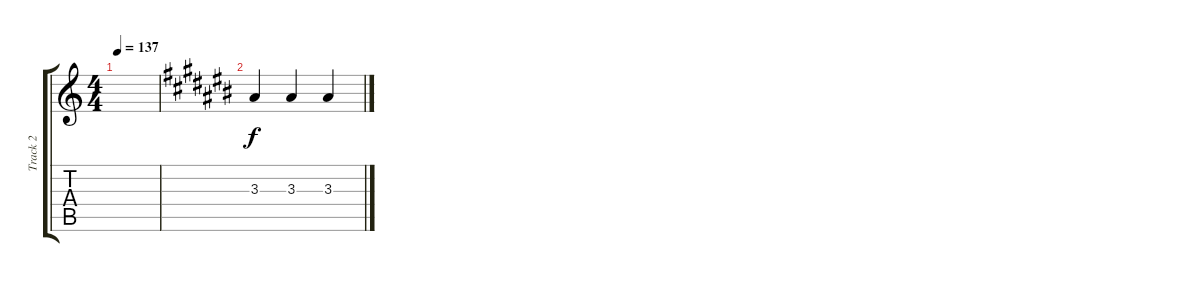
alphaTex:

\track ("Track 2" "Track 2") {instrument acousticguitarsteel}
\staff {score tabs}
\tuning (E4 B3 G3 D3 A2 E2) {hide}
\ts (4 4)
\tempo 137
\clef g2
\ks c
|
\ks c#
3.3.4 3.3.4 3.3.4
